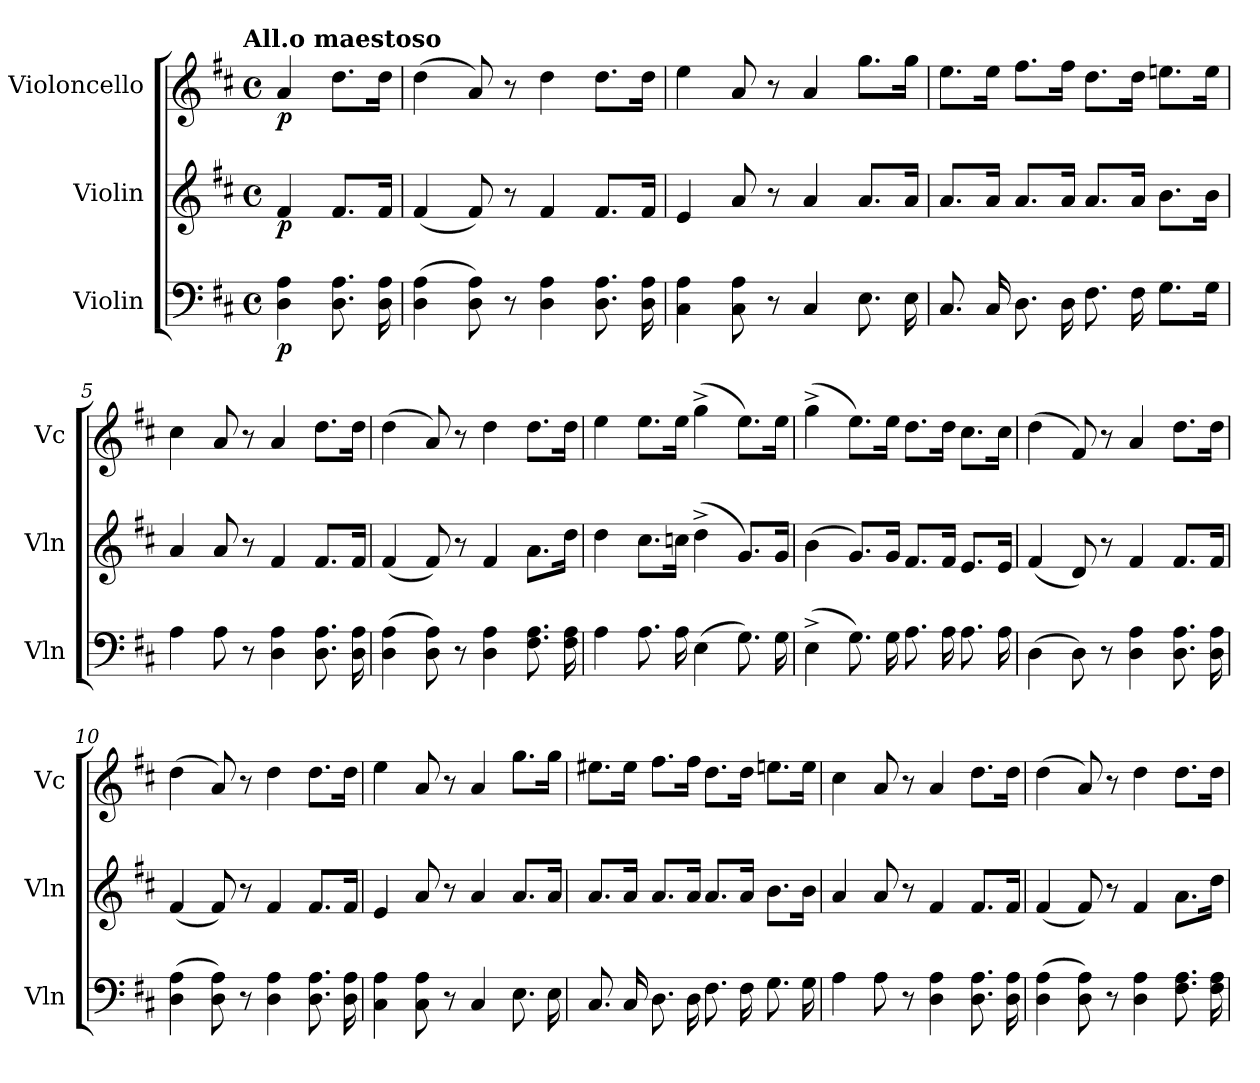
**kern	**dynam	**kern	**dynam	**kern	**dynam
*part3	*part3	*part2	*part2	*part1	*part1
*staff3	*staff3	*staff2	*staff2	*staff1	*staff1
*I"Violin	*	*I"Violin	*	*I"Violoncello	*
*I'Vln	*	*I'Vln	*	*I'Vc	*
*clefF4	*	*clefG2	*	*clefG2	*
*k[f#c#]	*	*k[f#c#]	*	*k[f#c#]	*
!!LO:TX:omd:t=All.o maestoso
*M4/4	*	*M4/4	*	*M4/4	*
*met(c)	*	*met(c)	*	*met(c)	*
*MM144	*	*MM144	*	*MM144	*
=1	=1	=1	=1	=1	=1
!	!LO:DY:b	!	!LO:DY:b	!	!LO:DY:b
4D\ 4A\	p	4f#/	p	4a/	p
8.D\ 8.A\	.	8.f#/L	.	8.dd\L	.
16D\ 16A\	.	16f#/Jk	.	16dd\Jk	.
=2	=2	=2	=2	=2	=2
(>4D\ 4A\	.	(<4f#/	.	(>4dd\	.
8D\ 8A\)	.	8f#/)	.	8a/)	.
8r	.	8r	.	8r	.
4D\ 4A\	.	4f#/	.	4dd\	.
8.D\ 8.A\	.	8.f#/L	.	8.dd\L	.
16D\ 16A\	.	16f#/Jk	.	16dd\Jk	.
=3	=3	=3	=3	=3	=3
4C#\ 4A\	.	4e/	.	4ee\	.
8C#\ 8A\	.	8a/	.	8a/	.
8r	.	8r	.	8r	.
4C#/	.	4a/	.	4a/	.
8.E\	.	8.a/L	.	8.gg\L	.
16E\	.	16a/Jk	.	16gg\Jk	.
=4	=4	=4	=4	=4	=4
8.C#/	.	8.a/L	.	8.ee\L	.
16C#/	.	16a/Jk	.	16ee\Jk	.
8.D\	.	8.a/L	.	8.ff#\L	.
16D\	.	16a/Jk	.	16ff#\Jk	.
8.F#\	.	8.a/L	.	8.dd\L	.
16F#\	.	16a/Jk	.	16dd\Jk	.
8.G\L	.	8.b\L	.	8.een\L	.
16G\Jk	.	16b\Jk	.	16ee\Jk	.
!!LO:LB:g=z
=5	=5	=5	=5	=5	=5
4A\	.	4a/	.	4cc#\	.
8A\	.	8a/	.	8a/	.
8r	.	8r	.	8r	.
4D\ 4A\	.	4f#/	.	4a/	.
8.D\ 8.A\	.	8.f#/L	.	8.dd\L	.
16D\ 16A\	.	16f#/Jk	.	16dd\Jk	.
=6	=6	=6	=6	=6	=6
(>4D\ 4A\	.	(<4f#/	.	(>4dd\	.
8D\ 8A\)	.	8f#/)	.	8a/)	.
8r	.	8r	.	8r	.
4D\ 4A\	.	4f#/	.	4dd\	.
8.F#\ 8.A\	.	8.a\L	.	8.dd\L	.
16F#\ 16A\	.	16dd\Jk	.	16dd\Jk	.
=7	=7	=7	=7	=7	=7
4A\	.	4dd\	.	4ee\	.
8.A\	.	8.cc#\L	.	8.ee\L	.
16A\	.	16ccn\Jk	.	16ee\Jk	.
(>4E\	.	(>4dd^\	.	(>4gg^\	.
8.G\)	.	8.g/L)	.	8.ee\L)	.
16G\	.	16g/Jk	.	16ee\Jk	.
=8	=8	=8	=8	=8	=8
(>4E^\	.	(>4b\	.	(>4gg^\	.
8.G\)	.	8.g/L)	.	8.ee\L)	.
16G\	.	16g/Jk	.	16ee\Jk	.
8.A\	.	8.f#/L	.	8.dd\L	.
16A\	.	16f#/Jk	.	16dd\Jk	.
8.A\	.	8.e/L	.	8.cc#\L	.
16A\	.	16e/Jk	.	16cc#\Jk	.
!!LO:LB:g=z
=9	=9	=9	=9	=9	=9
(>4D\	.	(<4f#/	.	(>4dd\	.
8D\)	.	8d/)	.	8f#/)	.
8r	.	8r	.	8r	.
4D\ 4A\	.	4f#/	.	4a/	.
8.D\ 8.A\	.	8.f#/L	.	8.dd\L	.
16D\ 16A\	.	16f#/Jk	.	16dd\Jk	.
=10	=10	=10	=10	=10	=10
(>4D\ 4A\	.	(<4f#/	.	(>4dd\	.
8D\ 8A\)	.	8f#/)	.	8a/)	.
8r	.	8r	.	8r	.
4D\ 4A\	.	4f#/	.	4dd\	.
8.D\ 8.A\	.	8.f#/L	.	8.dd\L	.
16D\ 16A\	.	16f#/Jk	.	16dd\Jk	.
=11	=11	=11	=11	=11	=11
4C#\ 4A\	.	4e/	.	4ee\	.
8C#\ 8A\	.	8a/	.	8a/	.
8r	.	8r	.	8r	.
4C#/	.	4a/	.	4a/	.
8.E\	.	8.a/L	.	8.gg\L	.
16E\	.	16a/Jk	.	16gg\Jk	.
=12	=12	=12	=12	=12	=12
8.C#/	.	8.a/L	.	8.ee#X\L	.
16C#/	.	16a/Jk	.	16ee#\Jk	.
8.D\	.	8.a/L	.	8.ff#\L	.
16D\	.	16a/Jk	.	16ff#\Jk	.
8.F#\	.	8.a/L	.	8.dd\L	.
16F#\	.	16a/Jk	.	16dd\Jk	.
8.G\	.	8.b\L	.	8.een\L	.
16G\	.	16b\Jk	.	16ee\Jk	.
!!LO:LB:g=z
=13	=13	=13	=13	=13	=13
4A\	.	4a/	.	4cc#\	.
8A\	.	8a/	.	8a/	.
8r	.	8r	.	8r	.
4D\ 4A\	.	4f#/	.	4a/	.
8.D\ 8.A\	.	8.f#/L	.	8.dd\L	.
16D\ 16A\	.	16f#/Jk	.	16dd\Jk	.
=14	=14	=14	=14	=14	=14
(>4D\ 4A\	.	(<4f#/	.	(>4dd\	.
8D\ 8A\)	.	8f#/)	.	8a/)	.
8r	.	8r	.	8r	.
4D\ 4A\	.	4f#/	.	4dd\	.
8.F#\ 8.A\	.	8.a\L	.	8.dd\L	.
16F#\ 16A\	.	16dd\Jk	.	16dd\Jk	.
=	=	=	=	=	=
*-	*-	*-	*-	*-	*-
